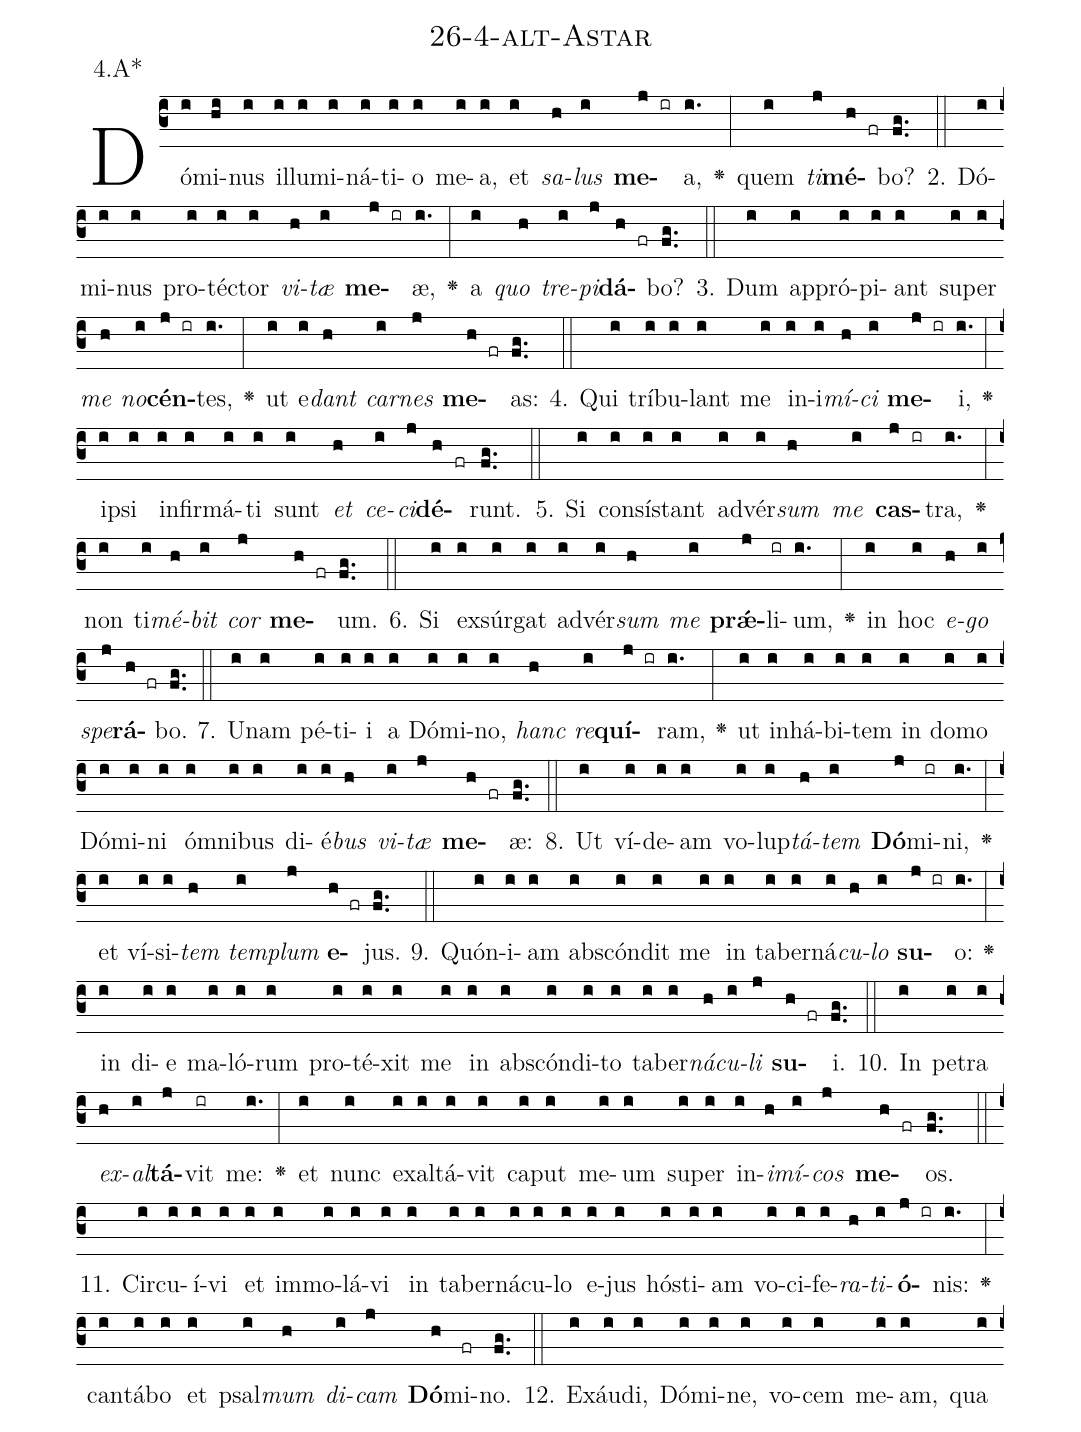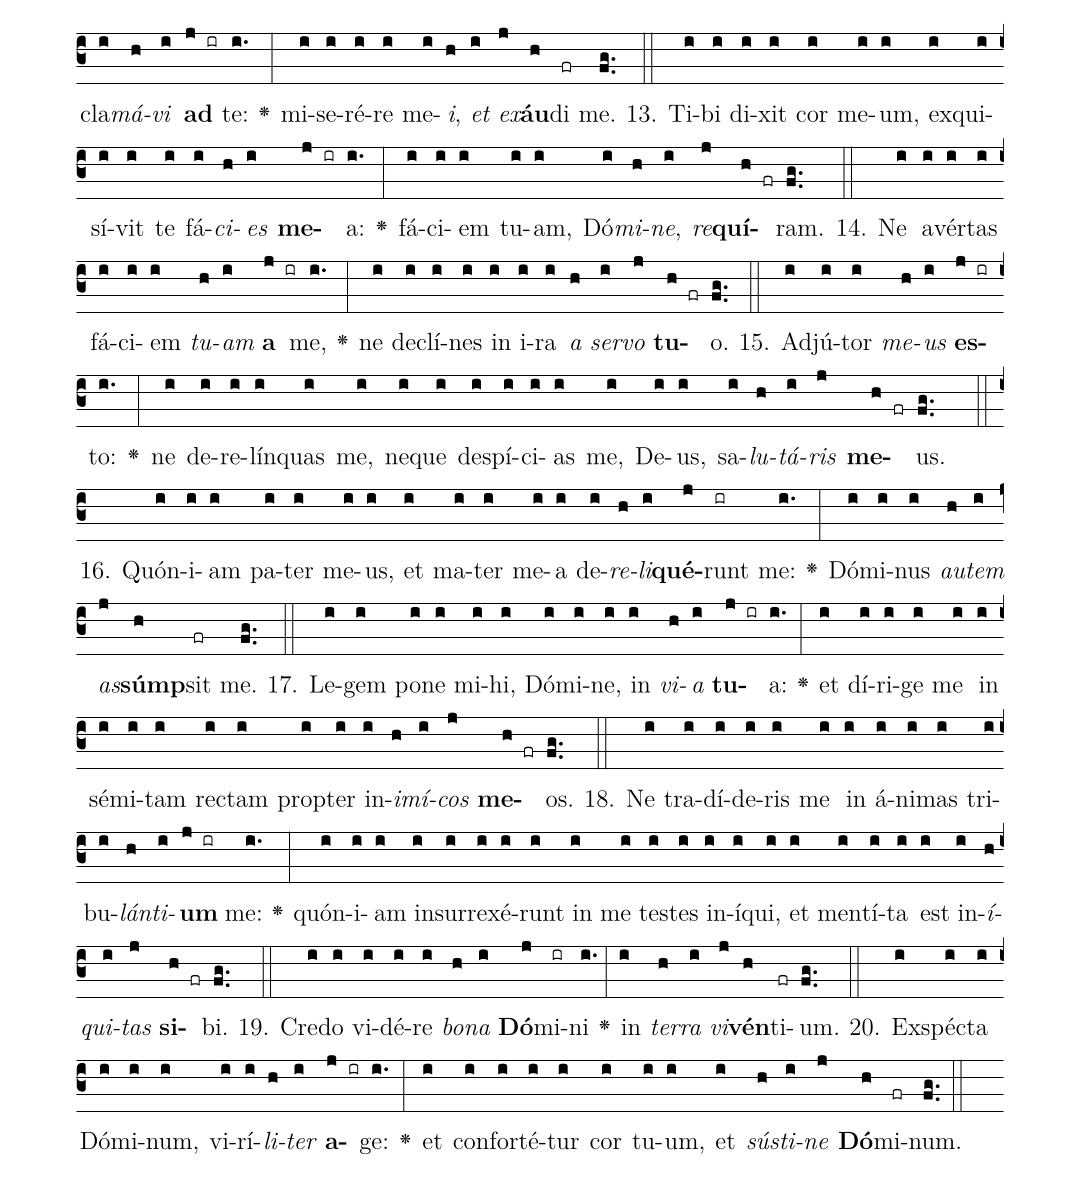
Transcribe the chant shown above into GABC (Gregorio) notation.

name: 26-4-alt-Astar;
annotation: 4.A*;
%%
(c3)Dó(i)mi(hi)nus(i) il(i)lu(i)mi(i)ná(i)ti(i)o(i) me(i)a,(i) et(i) <i>sa</i>(h)<i>lus</i>(i) <b>me</b>(j ir)a,(i.) <v>\greheightstar</v>(:) quem(i) <i>ti</i>(j)<b>mé</b>(h fr)bo?(fg..) (::)
2. Dó(i)mi(i)nus(i) pro(i)téc(i)tor(i) <i>vi</i>(h)<i>tæ</i>(i) <b>me</b>(j ir)æ,(i.) <v>\greheightstar</v>(:) a(i) <i>quo</i>(h) <i>tre</i>(i)<i>pi</i>(j)<b>dá</b>(h fr)bo?(fg..) (::)
3. Dum(i) ap(i)pró(i)pi(i)ant(i) su(i)per(i) <i>me</i>(h) <i>no</i>(i)<b>cén</b>(j ir)tes,(i.) <v>\greheightstar</v>(:) ut(i) e(i)<i>dant</i>(h) <i>car</i>(i)<i>nes</i>(j) <b>me</b>(h fr)as:(fg..) (::)
4. Qui(i) trí(i)bu(i)lant(i) me(i) in(i)i(i)<i>mí</i>(h)<i>ci</i>(i) <b>me</b>(j ir)i,(i.) <v>\greheightstar</v>(:) ip(i)si(i) in(i)fir(i)má(i)ti(i) sunt(i) <i>et</i>(h) <i>ce</i>(i)<i>ci</i>(j)<b>dé</b>(h fr)runt.(fg..) (::)
5. Si(i) con(i)sís(i)tant(i) ad(i)vér(i)<i>sum</i>(h) <i>me</i>(i) <b>cas</b>(j ir)tra,(i.) <v>\greheightstar</v>(:) non(i) ti(i)<i>mé</i>(h)<i>bit</i>(i) <i>cor</i>(j) <b>me</b>(h fr)um.(fg..) (::)
6. Si(i) ex(i)súr(i)gat(i) ad(i)vér(i)<i>sum</i>(h) <i>me</i>(i) <b>prǽ</b>(j)li(ir)um,(i.) <v>\greheightstar</v>(:) in(i) hoc(i) <i>e</i>(h)<i>go</i>(i) <i>spe</i>(j)<b>rá</b>(h fr)bo.(fg..) (::)
7. U(i)nam(i) pé(i)ti(i)i(i) a(i) Dó(i)mi(i)no,(i) <i>hanc</i>(h) <i>re</i>(i)<b>quí</b>(j ir)ram,(i.) <v>\greheightstar</v>(:) ut(i) in(i)há(i)bi(i)tem(i) in(i) do(i)mo(i) Dó(i)mi(i)ni(i) óm(i)ni(i)bus(i) di(i)é(i)<i>bus</i>(h) <i>vi</i>(i)<i>tæ</i>(j) <b>me</b>(h fr)æ:(fg..) (::)
8. Ut(i) ví(i)de(i)am(i) vo(i)lup(i)<i>tá</i>(h)<i>tem</i>(i) <b>Dó</b>(j)mi(ir)ni,(i.) <v>\greheightstar</v>(:) et(i) ví(i)si(i)<i>tem</i>(h) <i>tem</i>(i)<i>plum</i>(j) <b>e</b>(h fr)jus.(fg..) (::)
9. Quón(i)i(i)am(i) abs(i)cón(i)dit(i) me(i) in(i) ta(i)ber(i)ná(i)<i>cu</i>(h)<i>lo</i>(i) <b>su</b>(j ir)o:(i.) <v>\greheightstar</v>(:) in(i) di(i)e(i) ma(i)ló(i)rum(i) pro(i)té(i)xit(i) me(i) in(i) abs(i)cón(i)di(i)to(i) ta(i)ber(i)<i>ná</i>(h)<i>cu</i>(i)<i>li</i>(j) <b>su</b>(h fr)i.(fg..) (::)
10. In(i) pe(i)tra(i) <i>ex</i>(h)<i>al</i>(i)<b>tá</b>(j)vit(ir) me:(i.) <v>\greheightstar</v>(:) et(i) nunc(i) ex(i)al(i)tá(i)vit(i) ca(i)put(i) me(i)um(i) su(i)per(i) in(i)<i>i</i>(h)<i>mí</i>(i)<i>cos</i>(j) <b>me</b>(h fr)os.(fg..) (::)
11. Cir(i)cu(i)í(i)vi(i) et(i) im(i)mo(i)lá(i)vi(i) in(i) ta(i)ber(i)ná(i)cu(i)lo(i) e(i)jus(i) hós(i)ti(i)am(i) vo(i)ci(i)fe(i)<i>ra</i>(h)<i>ti</i>(i)<b>ó</b>(j ir)nis:(i.) <v>\greheightstar</v>(:) can(i)tá(i)bo(i) et(i) psal(i)<i>mum</i>(h) <i>di</i>(i)<i>cam</i>(j) <b>Dó</b>(h)mi(fr)no.(fg..) (::)
12. Ex(i)áu(i)di,(i) Dó(i)mi(i)ne,(i) vo(i)cem(i) me(i)am,(i) qua(i) cla(i)<i>má</i>(h)<i>vi</i>(i) <b>ad</b>(j ir) te:(i.) <v>\greheightstar</v>(:) mi(i)se(i)ré(i)re(i) me(i)<i>i</i>,(h) <i>et</i>(i) <i>ex</i>(j)<b>áu</b>(h)di(fr) me.(fg..) (::)
13. Ti(i)bi(i) di(i)xit(i) cor(i) me(i)um,(i) ex(i)qui(i)sí(i)vit(i) te(i) fá(i)<i>ci</i>(h)<i>es</i>(i) <b>me</b>(j ir)a:(i.) <v>\greheightstar</v>(:) fá(i)ci(i)em(i) tu(i)am,(i) Dó(i)<i>mi</i>(h)<i>ne</i>,(i) <i>re</i>(j)<b>quí</b>(h fr)ram.(fg..) (::)
14. Ne(i) a(i)vér(i)tas(i) fá(i)ci(i)em(i) <i>tu</i>(h)<i>am</i>(i) <b>a</b>(j ir) me,(i.) <v>\greheightstar</v>(:) ne(i) de(i)clí(i)nes(i) in(i) i(i)ra(i) <i>a</i>(h) <i>ser</i>(i)<i>vo</i>(j) <b>tu</b>(h fr)o.(fg..) (::)
15. Ad(i)jú(i)tor(i) <i>me</i>(h)<i>us</i>(i) <b>es</b>(j ir)to:(i.) <v>\greheightstar</v>(:) ne(i) de(i)re(i)lín(i)quas(i) me,(i) ne(i)que(i) de(i)spí(i)ci(i)as(i) me,(i) De(i)us,(i) sa(i)<i>lu</i>(h)<i>tá</i>(i)<i>ris</i>(j) <b>me</b>(h fr)us.(fg..) (::)
16. Quón(i)i(i)am(i) pa(i)ter(i) me(i)us,(i) et(i) ma(i)ter(i) me(i)a(i) de(i)<i>re</i>(h)<i>li</i>(i)<b>qué</b>(j)runt(ir) me:(i.) <v>\greheightstar</v>(:) Dó(i)mi(i)nus(i) <i>au</i>(h)<i>tem</i>(i) <i>as</i>(j)<b>súmp</b>(h)sit(fr) me.(fg..) (::)
17. Le(i)gem(i) po(i)ne(i) mi(i)hi,(i) Dó(i)mi(i)ne,(i) in(i) <i>vi</i>(h)<i>a</i>(i) <b>tu</b>(j ir)a:(i.) <v>\greheightstar</v>(:) et(i) dí(i)ri(i)ge(i) me(i) in(i) sé(i)mi(i)tam(i) rec(i)tam(i) prop(i)ter(i) in(i)<i>i</i>(h)<i>mí</i>(i)<i>cos</i>(j) <b>me</b>(h fr)os.(fg..) (::)
18. Ne(i) tra(i)dí(i)de(i)ris(i) me(i) in(i) á(i)ni(i)mas(i) tri(i)bu(i)<i>lán</i>(h)<i>ti</i>(i)<b>um</b>(j ir) me:(i.) <v>\greheightstar</v>(:) quón(i)i(i)am(i) in(i)sur(i)re(i)xé(i)runt(i) in(i) me(i) tes(i)tes(i) in(i)í(i)qui,(i) et(i) men(i)tí(i)ta(i) est(i) in(i)<i>í</i>(h)<i>qui</i>(i)<i>tas</i>(j) <b>si</b>(h fr)bi.(fg..) (::)
19. Cre(i)do(i) vi(i)dé(i)re(i) <i>bo</i>(h)<i>na</i>(i) <b>Dó</b>(j)mi(ir)ni(i.) <v>\greheightstar</v>(:) in(i) <i>ter</i>(h)<i>ra</i>(i) <i>vi</i>(j)<b>vén</b>(h)ti(fr)um.(fg..) (::)
20. Ex(i)spéc(i)ta(i) Dó(i)mi(i)num,(i) vi(i)rí(i)<i>li</i>(h)<i>ter</i>(i) <b>a</b>(j ir)ge:(i.) <v>\greheightstar</v>(:) et(i) con(i)for(i)té(i)tur(i) cor(i) tu(i)um,(i) et(i) <i>sús</i>(h)<i>ti</i>(i)<i>ne</i>(j) <b>Dó</b>(h)mi(fr)num.(fg..) (::)
